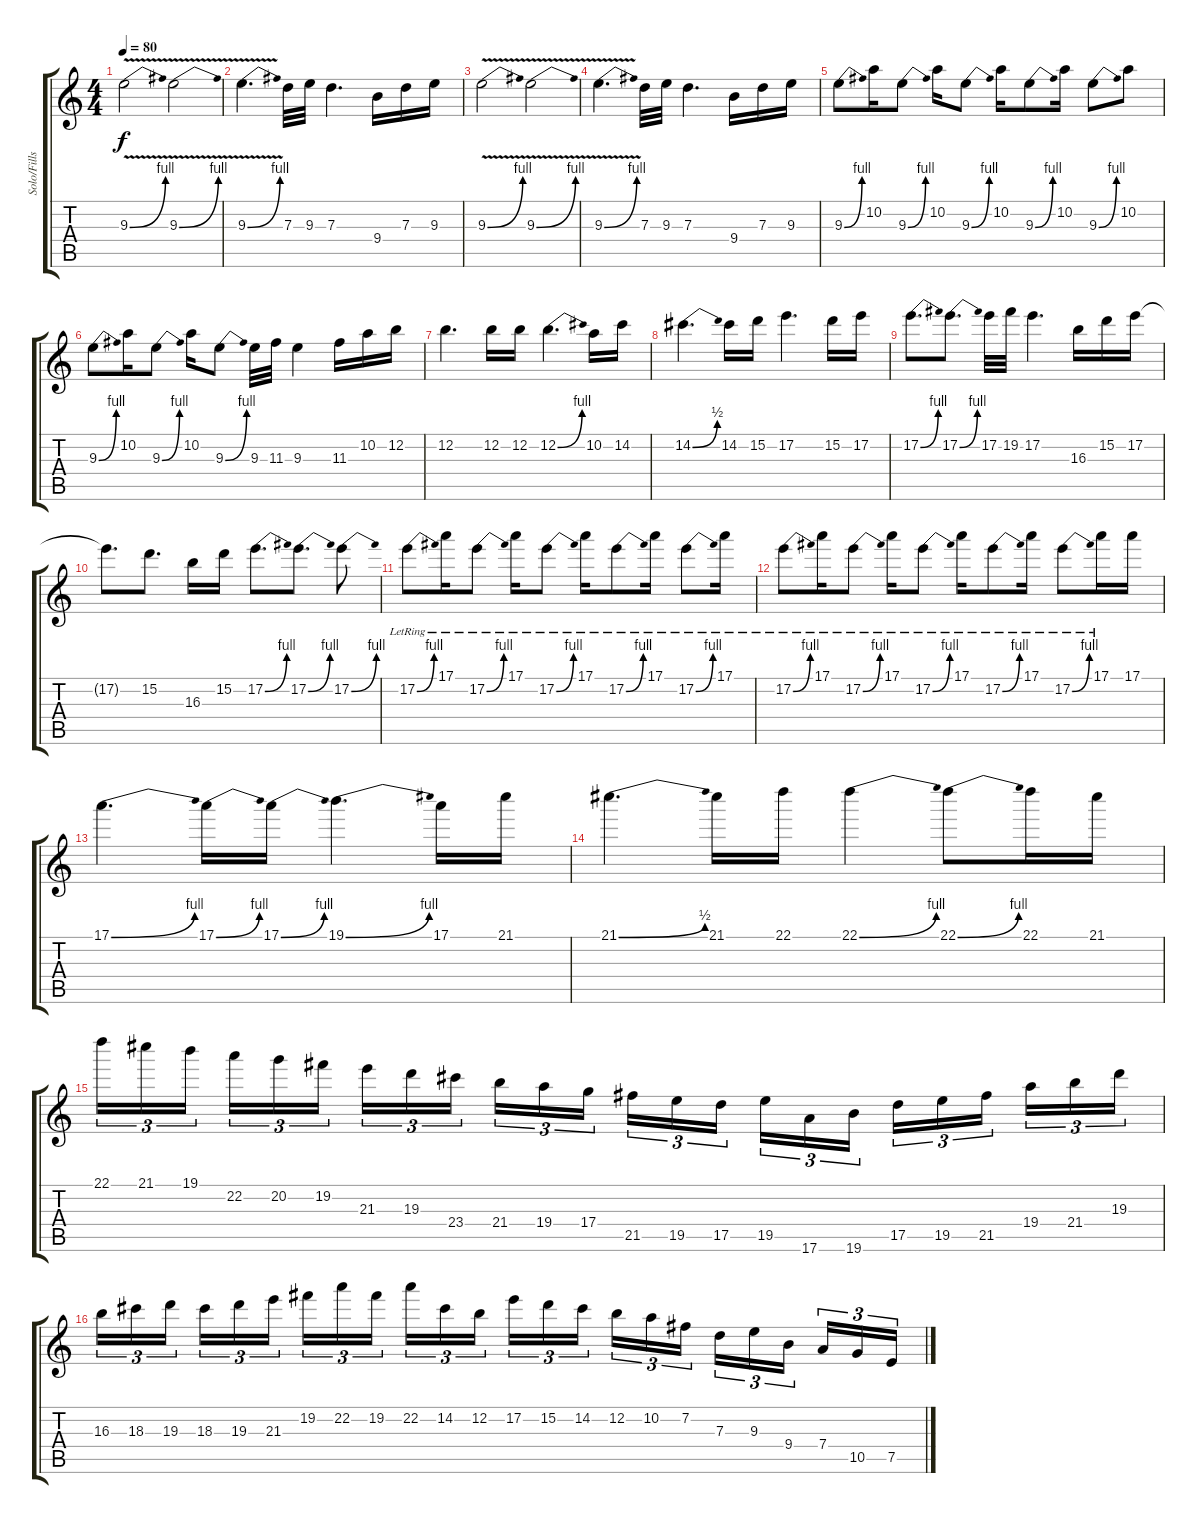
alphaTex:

\track ("Solo/Fills" "Solo/Fills") {instrument distortionguitar}
\staff {score tabs}
\tuning (E4 B3 G3 D3 A2 E2) {hide}
\ts (4 4)
\tempo 80
\clef g2
\ks c
9.3{be (bend 0 0 60 4) v}.2{dy f} 9.3{be (bend 0 0 60 4) v}.2 |
9.3{be (bend 0 0 60 4) v}.4{d} 7.3.32 9.3.32 7.3.4{d} 9.4.16 7.3.16 9.3.16 |
9.3{be (bend 0 0 60 4) v}.2 9.3{be (bend 0 0 60 4) v}.2 |
9.3{be (bend 0 0 60 4) v}.4{d} 7.3.32 9.3.32 7.3.4{d} 9.4.16 7.3.16 9.3.16 |
9.3{be (bend 0 0 60 4)}.8 10.2.16 9.3{be (bend 0 0 60 4)}.8 10.2.16 9.3{be (bend 0 0 60 4)}.8 10.2.16 9.3{be (bend 0 0 60 4)}.8 10.2.16 9.3{be (bend 0 0 60 4)}.8 10.2.8 |
9.3{be (bend 0 0 60 4)}.8 10.2.16 9.3{be (bend 0 0 60 4)}.8 10.2.16 9.3{be (bend 0 0 60 4)}.8 9.3.32 11.3.32 9.3.4 11.3.16 10.2.16 12.2.16 |
12.2.4{d} 12.2.16 12.2.16 12.2{be (bend 0 0 60 4)}.4{d} 10.2.16 14.2.16 |
14.2{be (bend 0 0 60 2)}.4{d} 14.2.16 15.2.16 17.2.4{d} 15.2.16 17.2.16 |
17.2{be (bend 0 0 60 4)}.8{d} 17.2{be (bend 0 0 60 4)}.8{d} 17.2.32 19.2.32 17.2.4{d} 16.3.16 15.2.16 17.2.16 |
17.2{t}.8{d} 15.2.8{d} 16.3.16 15.2.16 17.2{be (bend 0 0 60 4)}.8{d} 17.2{be (bend 0 0 60 4)}.8{d} 17.2{be (bend 0 0 60 4)}.8 |
17.2{be (bend 0 0 60 4) lr}.8 17.1{lr}.16 17.2{be (bend 0 0 60 4) lr}.8 17.1{lr}.16 17.2{be (bend 0 0 60 4) lr}.8 17.1{lr}.16 17.2{be (bend 0 0 60 4) lr}.8 17.1{lr}.16 17.2{be (bend 0 0 60 4) lr}.8 17.1{lr}.16 |
17.2{be (bend 0 0 60 4) lr}.8 17.1{lr}.16 17.2{be (bend 0 0 60 4) lr}.8 17.1{lr}.16 17.2{be (bend 0 0 60 4) lr}.8 17.1{lr}.16 17.2{be (bend 0 0 60 4) lr}.8 17.1{lr}.16 17.2{be (bend 0 0 60 4) lr}.8 17.1{lr}.16 17.1.16 |
17.1{be (bend 0 0 60 4)}.4{d} 17.1{be (bend 0 0 60 4)}.16 17.1{be (bend 0 0 60 4)}.16 19.1{be (bend 0 0 60 4)}.4{d} 17.1.16 21.1.16 |
21.1{be (bend 0 0 60 2)}.4{d} 21.1.16 22.1.16 22.1{be (bend 0 0 60 4)}.4 22.1{be (bend 0 0 60 4)}.8 22.1.16 21.1.16 |
22.1.16{tu (3 2)} 21.1.16{tu (3 2)} 19.1.16{tu (3 2) beam splitsecondary} 22.2.16{tu (3 2)} 20.2.16{tu (3 2)} 19.2.16{tu (3 2)} 21.3.16{tu (3 2)} 19.3.16{tu (3 2)} 23.4.16{tu (3 2) beam splitsecondary} 21.4.16{tu (3 2)} 19.4.16{tu (3 2)} 17.4.16{tu (3 2)} 21.5.16{tu (3 2)} 19.5.16{tu (3 2)} 17.5.16{tu (3 2) beam splitsecondary} 19.5.16{tu (3 2)} 17.6.16{tu (3 2)} 19.6.16{tu (3 2)} 17.5.16{tu (3 2)} 19.5.16{tu (3 2)} 21.5.16{tu (3 2) beam splitsecondary} 19.4.16{tu (3 2)} 21.4.16{tu (3 2)} 19.3.16{tu (3 2)} |
16.3.16{tu (3 2)} 18.3.16{tu (3 2)} 19.3.16{tu (3 2) beam splitsecondary} 18.3.16{tu (3 2)} 19.3.16{tu (3 2)} 21.3.16{tu (3 2)} 19.2.16{tu (3 2)} 22.2.16{tu (3 2)} 19.2.16{tu (3 2) beam splitsecondary} 22.2.16{tu (3 2)} 14.2.16{tu (3 2)} 12.2.16{tu (3 2)} 17.2.16{tu (3 2)} 15.2.16{tu (3 2)} 14.2.16{tu (3 2) beam splitsecondary} 12.2.16{tu (3 2)} 10.2.16{tu (3 2)} 7.2.16{tu (3 2)} 7.3.16{tu (3 2)} 9.3.16{tu (3 2)} 9.4.16{tu (3 2) beam splitsecondary} 7.4.16{tu (3 2)} 10.5.16{tu (3 2)} 7.5.16{tu (3 2)}
